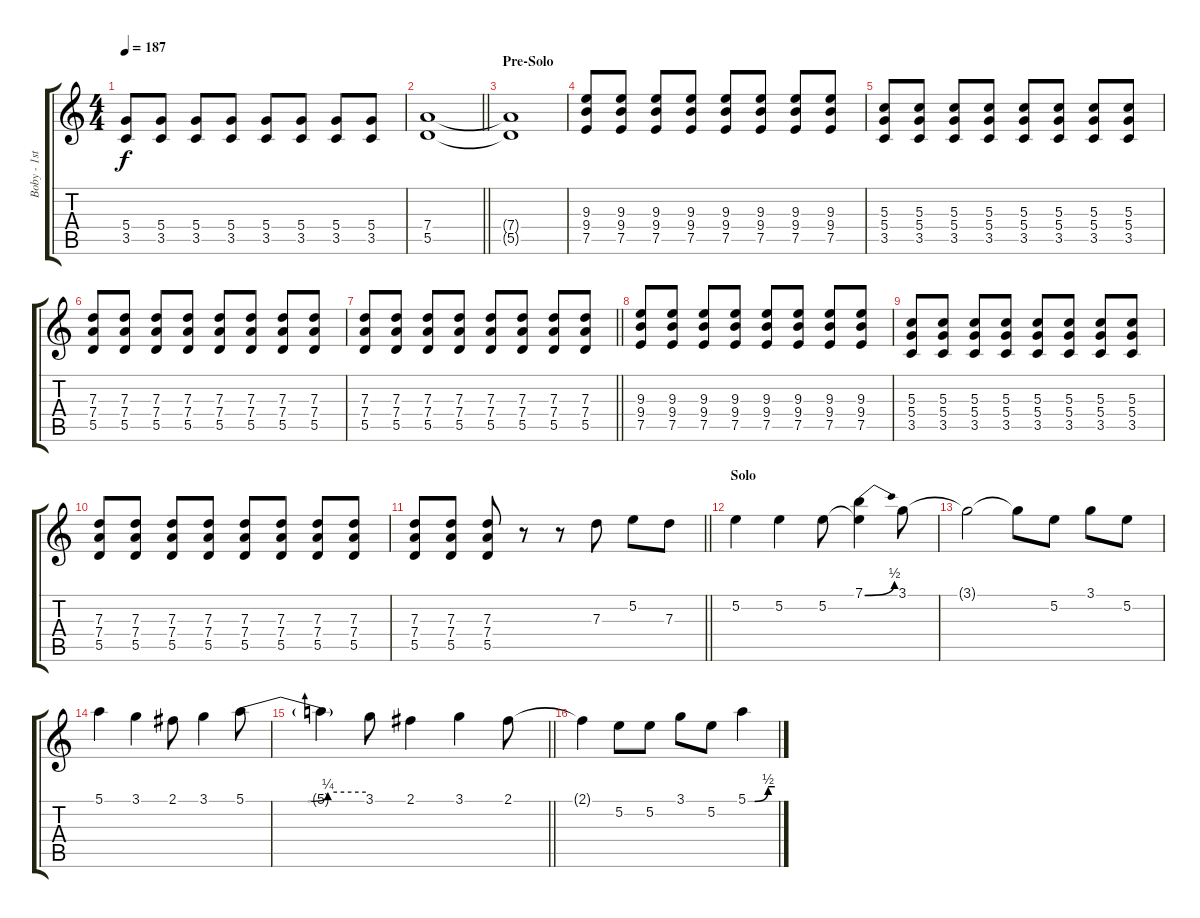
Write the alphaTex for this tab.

\track ("Boby - 1st Guitar" "Boby - 1st") {instrument overdrivenguitar}
\staff {score tabs}
\tuning (E4 B3 G3 D3 A2 E2) {hide}
\ts (4 4)
\tempo 187
\clef g2
\ks c
(5.4 3.5).8{dy f} (5.4 3.5).8 (5.4 3.5).8 (5.4 3.5).8 (5.4 3.5).8 (5.4 3.5).8 (5.4 3.5).8 (5.4 3.5).8 |
\barLineRight lightlight
(7.4 5.5).1 |
\section ("" "Pre-Solo")
(7.4{t} 5.5{t}).1 |
(9.3 9.4 7.5).8{volume 7 balance 0} (9.3 9.4 7.5).8 (9.3 9.4 7.5).8 (9.3 9.4 7.5).8 (9.3 9.4 7.5).8 (9.3 9.4 7.5).8 (9.3 9.4 7.5).8 (9.3 9.4 7.5).8 |
(5.3 5.4 3.5).8 (5.3 5.4 3.5).8 (5.3 5.4 3.5).8 (5.3 5.4 3.5).8 (5.3 5.4 3.5).8 (5.3 5.4 3.5).8 (5.3 5.4 3.5).8 (5.3 5.4 3.5).8 |
(7.3 7.4 5.5).8 (7.3 7.4 5.5).8 (7.3 7.4 5.5).8 (7.3 7.4 5.5).8 (7.3 7.4 5.5).8 (7.3 7.4 5.5).8 (7.3 7.4 5.5).8 (7.3 7.4 5.5).8 |
\barLineRight lightlight
(7.3 7.4 5.5).8 (7.3 7.4 5.5).8 (7.3 7.4 5.5).8 (7.3 7.4 5.5).8 (7.3 7.4 5.5).8 (7.3 7.4 5.5).8 (7.3 7.4 5.5).8 (7.3 7.4 5.5).8 |
(9.3 9.4 7.5).8 (9.3 9.4 7.5).8 (9.3 9.4 7.5).8 (9.3 9.4 7.5).8 (9.3 9.4 7.5).8 (9.3 9.4 7.5).8 (9.3 9.4 7.5).8 (9.3 9.4 7.5).8 |
(5.3 5.4 3.5).8 (5.3 5.4 3.5).8 (5.3 5.4 3.5).8 (5.3 5.4 3.5).8 (5.3 5.4 3.5).8 (5.3 5.4 3.5).8 (5.3 5.4 3.5).8 (5.3 5.4 3.5).8 |
(7.3 7.4 5.5).8 (7.3 7.4 5.5).8 (7.3 7.4 5.5).8 (7.3 7.4 5.5).8 (7.3 7.4 5.5).8 (7.3 7.4 5.5).8 (7.3 7.4 5.5).8 (7.3 7.4 5.5).8 |
\barLineRight lightlight
(7.3 7.4 5.5).8 (7.3 7.4 5.5).8 (7.3 7.4 5.5).8 r.8 r.8 7.3.8{volume 16 balance 8} 5.2.8 7.3.8 |
\section ("" "Solo")
5.2.4 5.2.4 5.2.8 (7.1{be (bend 0 0 60 2)} 5.2{t}).4 3.1.8 |
3.1{t}.2 3.1{t}.8 5.2.8 3.1.8 5.2.8 |
5.1.4 3.1.4 2.1.8 3.1.4 5.1{be (custom 0 0 31 0 41 1 60 1)}.8 |
\barLineRight lightlight
5.1{t}.4 3.1.8 2.1.4 3.1.4 2.1.8 |
2.1{t}.4 5.2.8 5.2.8 3.1.8 5.2.8 5.1{be (custom 0 0 15 0 45 2 60 2)}.4
